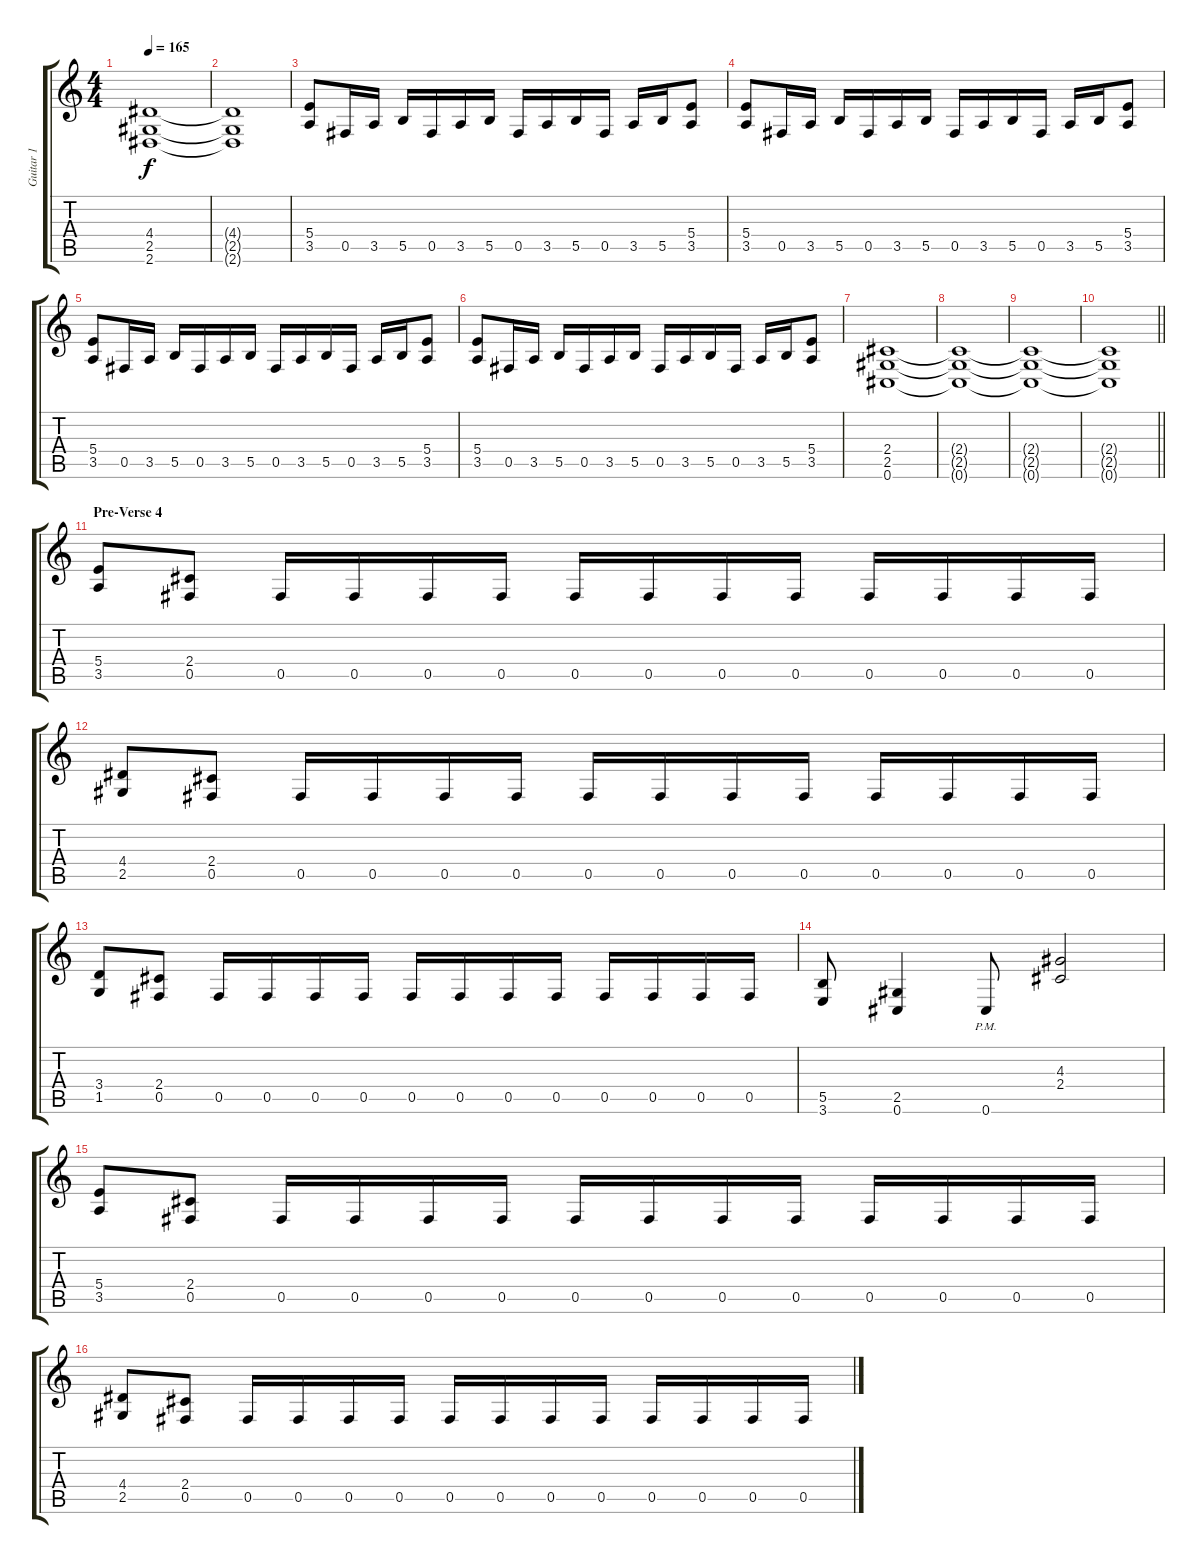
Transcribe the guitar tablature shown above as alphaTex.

\track ("Guitar 1" "Guitar 1") {instrument overdrivenguitar}
\staff {score tabs}
\tuning (Db4 Ab3 E3 B2 Gb2 Db2) {hide}
\ts (4 4)
\tempo 165
\clef g2
\ks c
(4.4 2.5 2.6).1{dy f} |
(4.4{t} 2.5{t} 2.6{t}).1 |
(5.4 3.5).8 0.5.16 3.5.16 5.5.16 0.5.16 3.5.16 5.5.16 0.5.16 3.5.16 5.5.16 0.5.16 3.5.16 5.5.16 (5.4 3.5).8 |
(5.4 3.5).8 0.5.16 3.5.16 5.5.16 0.5.16 3.5.16 5.5.16 0.5.16 3.5.16 5.5.16 0.5.16 3.5.16 5.5.16 (5.4 3.5).8 |
(5.4 3.5).8 0.5.16 3.5.16 5.5.16 0.5.16 3.5.16 5.5.16 0.5.16 3.5.16 5.5.16 0.5.16 3.5.16 5.5.16 (5.4 3.5).8 |
(5.4 3.5).8 0.5.16 3.5.16 5.5.16 0.5.16 3.5.16 5.5.16 0.5.16 3.5.16 5.5.16 0.5.16 3.5.16 5.5.16 (5.4 3.5).8 |
(2.4 2.5 0.6).1 |
(2.4{t} 2.5{t} 0.6{t}).1 |
(2.4{t} 2.5{t} 0.6{t}).1 |
\barLineRight lightlight
(2.4{t} 2.5{t} 0.6{t}).1 |
\section ("" "Pre-Verse 4")
(5.4 3.5).8 (2.4 0.5).8 0.5.16 0.5.16 0.5.16 0.5.16 0.5.16 0.5.16 0.5.16 0.5.16 0.5.16 0.5.16 0.5.16 0.5.16 |
(4.4 2.5).8 (2.4 0.5).8 0.5.16 0.5.16 0.5.16 0.5.16 0.5.16 0.5.16 0.5.16 0.5.16 0.5.16 0.5.16 0.5.16 0.5.16 |
(3.4 1.5).8 (2.4 0.5).8 0.5.16 0.5.16 0.5.16 0.5.16 0.5.16 0.5.16 0.5.16 0.5.16 0.5.16 0.5.16 0.5.16 0.5.16 |
(5.5 3.6).8 (2.5 0.6).4 0.6{pm}.8 (4.3 2.4).2 |
(5.4 3.5).8 (2.4 0.5).8 0.5.16 0.5.16 0.5.16 0.5.16 0.5.16 0.5.16 0.5.16 0.5.16 0.5.16 0.5.16 0.5.16 0.5.16 |
(4.4 2.5).8 (2.4 0.5).8 0.5.16 0.5.16 0.5.16 0.5.16 0.5.16 0.5.16 0.5.16 0.5.16 0.5.16 0.5.16 0.5.16 0.5.16
